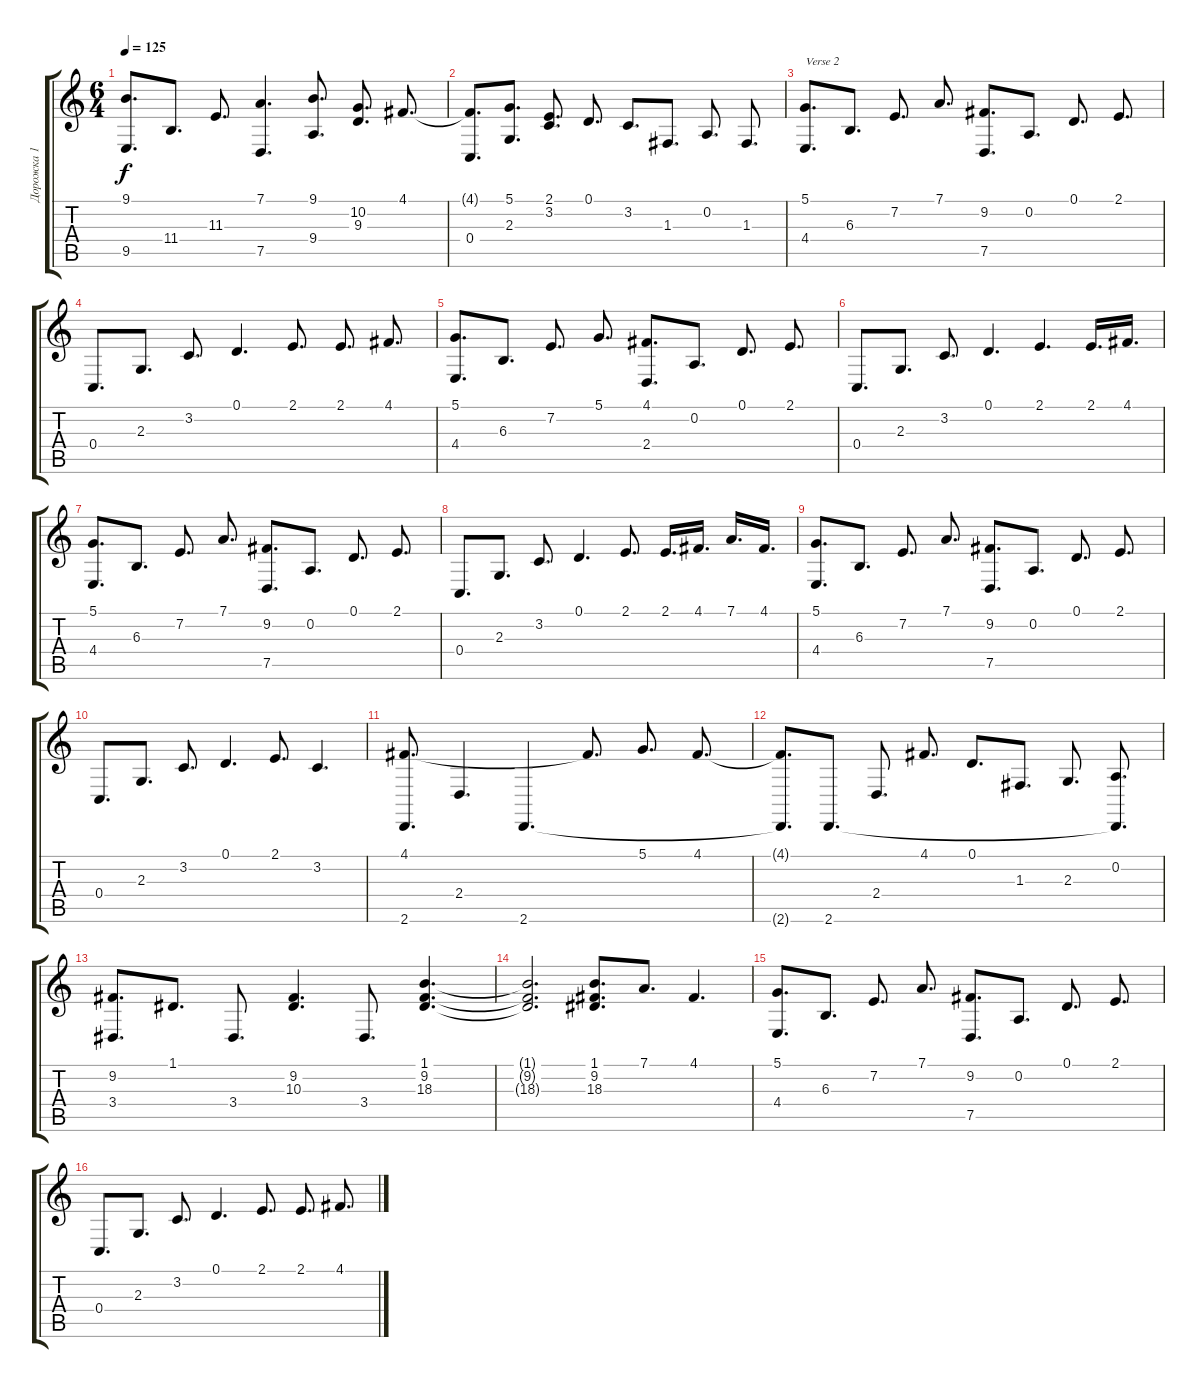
\track ("Дорожка 1" "Дорожка 1") {instrument acousticgrandpiano}
\staff {score tabs}
\tuning (D4 A3 F3 C3 G2 C2) {hide}
\ts (6 4)
\tempo 125
\clef g2
\ks c
(9.1 9.5).8{d dy f} 11.4.8{d} 11.3.8{d} (7.1 7.5).4{d} (9.1 9.4).8{d} (10.2 9.3).8{d} 4.1.8{d} |
(4.1{t} 0.4).8{d} (5.1 2.3).8{d} (2.1 3.2).8{d} 0.1.8{d} 3.2.8{d} 1.3.8{d} 0.2.8{d} 1.3.8{d} |
(5.1 4.4).8{d txt "Verse 2"} 6.3.8{d} 7.2.8{d} 7.1.8{d} (9.2 7.5).8{d} 0.2.8{d} 0.1.8{d} 2.1.8{d} |
0.4.8{d} 2.3.8{d} 3.2.8{d} 0.1.4{d} 2.1.8{d} 2.1.8{d} 4.1.8{d} |
(5.1 4.4).8{d} 6.3.8{d} 7.2.8{d} 5.1.8{d} (4.1 2.4).8{d} 0.2.8{d} 0.1.8{d} 2.1.8{d} |
0.4.8{d} 2.3.8{d} 3.2.8{d} 0.1.4{d} 2.1.4{d} 2.1.16{d} 4.1.16{d} |
(5.1 4.4).8{d} 6.3.8{d} 7.2.8{d} 7.1.8{d} (9.2 7.5).8{d} 0.2.8{d} 0.1.8{d} 2.1.8{d} |
0.4.8{d} 2.3.8{d} 3.2.8{d} 0.1.4{d} 2.1.8{d} 2.1.16{d} 4.1.16{d} 7.1.16{d} 4.1.16{d} |
(5.1 4.4).8{d} 6.3.8{d} 7.2.8{d} 7.1.8{d} (9.2 7.5).8{d} 0.2.8{d} 0.1.8{d} 2.1.8{d} |
0.4.8{d} 2.3.8{d} 3.2.8{d} 0.1.4{d} 2.1.8{d} 3.2.4{d} |
(4.1 2.6).8{d} 2.4.4{d} 2.6.4{d} 4.1{t}.8{d} 5.1.8{d} 4.1.8{d} |
(4.1{t} 2.6{t}).8{d} 2.6.8{d} 2.4.8{d} 4.1.8{d} 0.1.8{d} 1.3.8{d} 2.3.8{d} (0.2 2.6{t}).8{d} |
(9.2 3.4).8{d} 1.1.8{d} 3.4.8{d} (9.2 10.3).4{d} 3.4.8{d} (1.1 9.2 18.3).4{d} |
(1.1{t} 9.2{t} 18.3{t}).2{d} (1.1 9.2 18.3).8{d} 7.1.8{d} 4.1.4{d} |
(5.1 4.4).8{d} 6.3.8{d} 7.2.8{d} 7.1.8{d} (9.2 7.5).8{d} 0.2.8{d} 0.1.8{d} 2.1.8{d} |
0.4.8{d} 2.3.8{d} 3.2.8{d} 0.1.4{d} 2.1.8{d} 2.1.8{d} 4.1.8{d}
